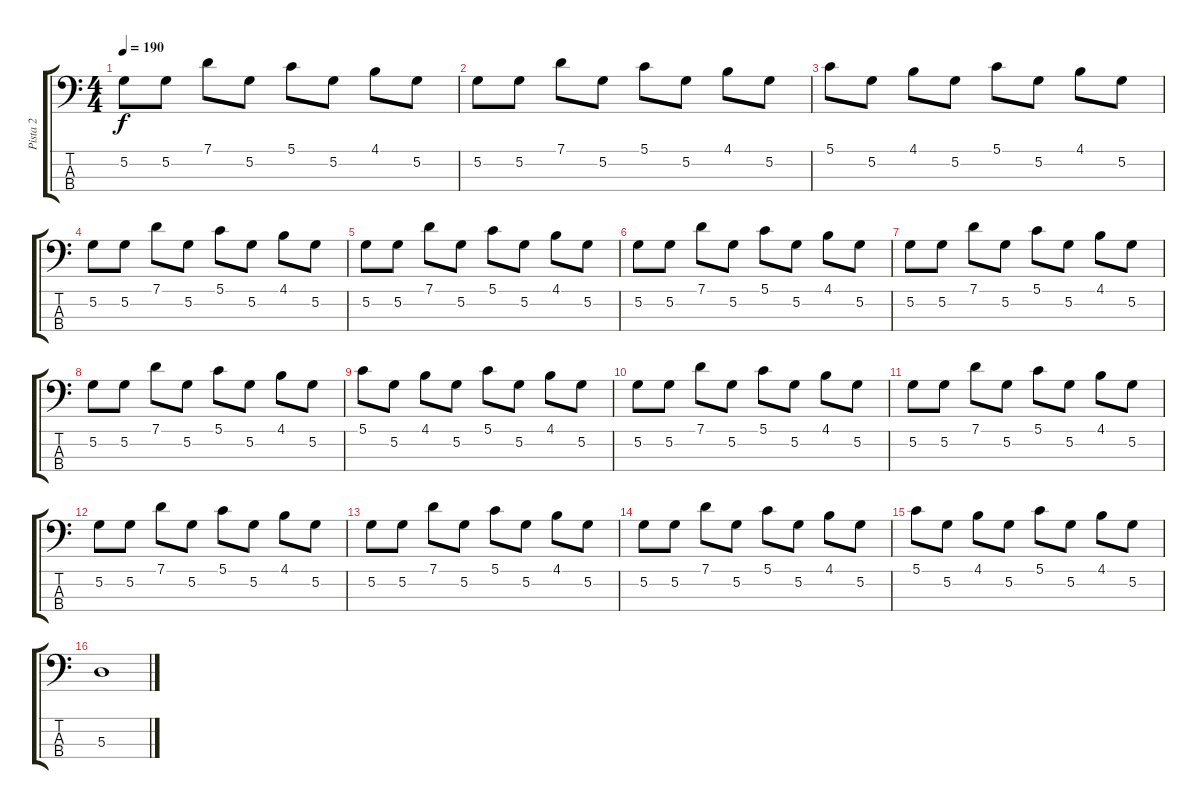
\track ("Pista 2" "Pista 2") {instrument electricbasspick}
\staff {score tabs}
\tuning (G2 D2 A1 E1) {hide}
\ts (4 4)
\tempo 190
\clef f4
\ks c
5.2.8{dy f} 5.2.8 7.1.8 5.2.8 5.1.8 5.2.8 4.1.8 5.2.8 |
5.2.8 5.2.8 7.1.8 5.2.8 5.1.8 5.2.8 4.1.8 5.2.8 |
5.1.8 5.2.8 4.1.8 5.2.8 5.1.8 5.2.8 4.1.8 5.2.8 |
5.2.8 5.2.8 7.1.8 5.2.8 5.1.8 5.2.8 4.1.8 5.2.8 |
5.2.8 5.2.8 7.1.8 5.2.8 5.1.8 5.2.8 4.1.8 5.2.8 |
5.2.8 5.2.8 7.1.8 5.2.8 5.1.8 5.2.8 4.1.8 5.2.8 |
5.2.8 5.2.8 7.1.8 5.2.8 5.1.8 5.2.8 4.1.8 5.2.8 |
5.2.8 5.2.8 7.1.8 5.2.8 5.1.8 5.2.8 4.1.8 5.2.8 |
5.1.8 5.2.8 4.1.8 5.2.8 5.1.8 5.2.8 4.1.8 5.2.8 |
5.2.8 5.2.8 7.1.8 5.2.8 5.1.8 5.2.8 4.1.8 5.2.8 |
5.2.8 5.2.8 7.1.8 5.2.8 5.1.8 5.2.8 4.1.8 5.2.8 |
5.2.8 5.2.8 7.1.8 5.2.8 5.1.8 5.2.8 4.1.8 5.2.8 |
5.2.8 5.2.8 7.1.8 5.2.8 5.1.8 5.2.8 4.1.8 5.2.8 |
5.2.8 5.2.8 7.1.8 5.2.8 5.1.8 5.2.8 4.1.8 5.2.8 |
5.1.8 5.2.8 4.1.8 5.2.8 5.1.8 5.2.8 4.1.8 5.2.8 |
5.3.1
